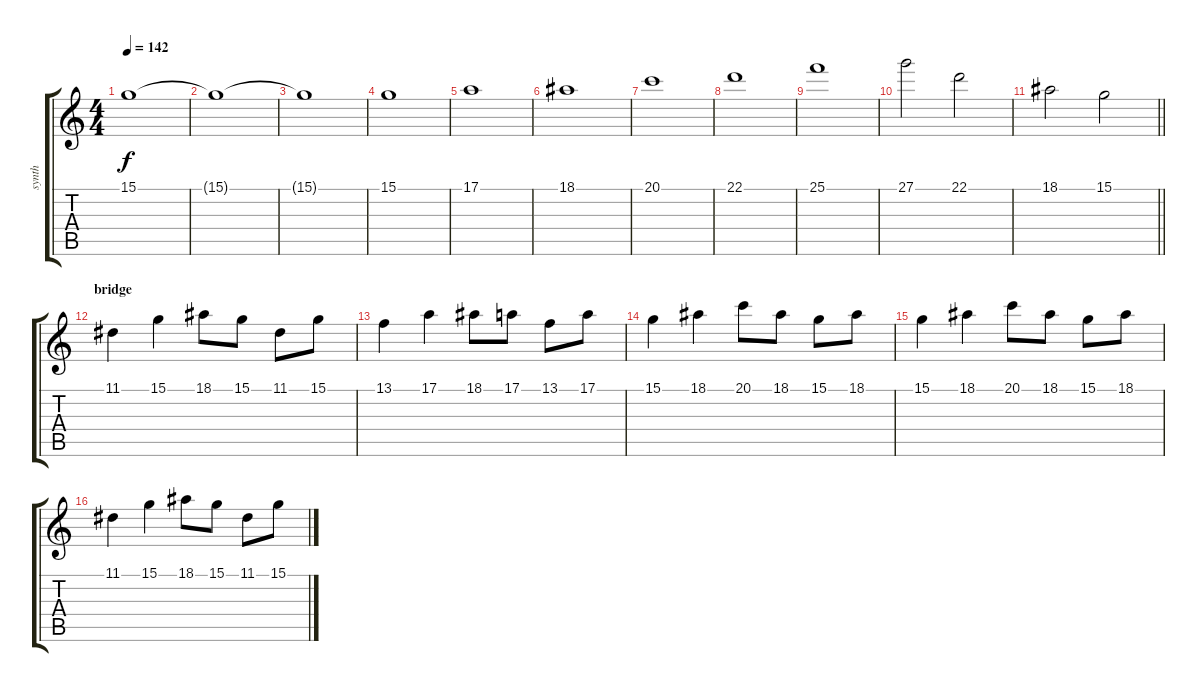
\track ("synth" "synth") {instrument stringensemble1}
\staff {score tabs}
\tuning (E4 B3 G3 D3 A2 D2) {hide}
\ts (4 4)
\tempo 142
\clef g2
\ks c
15.1{t}.1{dy f} |
15.1{t}.1 |
15.1{t}.1 |
15.1.1{volume 12 instrument stringensemble1} |
17.1.1 |
18.1.1 |
20.1.1 |
22.1.1 |
25.1.1 |
27.1.2{volume 13} 22.1.2 |
\barLineRight lightlight
18.1.2 15.1.2 |
\section ("" "bridge")
11.1.4{volume 8 instrument pad3polysynth} 15.1.4{volume 14} 18.1.8 15.1.8 11.1.8 15.1.8 |
13.1.4{volume 9} 17.1.4{volume 13} 18.1.8 17.1.8 13.1.8 17.1.8 |
15.1.4{volume 10} 18.1.4{volume 12} 20.1.8 18.1.8 15.1.8 18.1.8 |
15.1.4{volume 11} 18.1.4 20.1.8 18.1.8 15.1.8 18.1.8 |
11.1.4{volume 8 instrument pad3polysynth} 15.1.4{volume 14} 18.1.8 15.1.8 11.1.8 15.1.8
